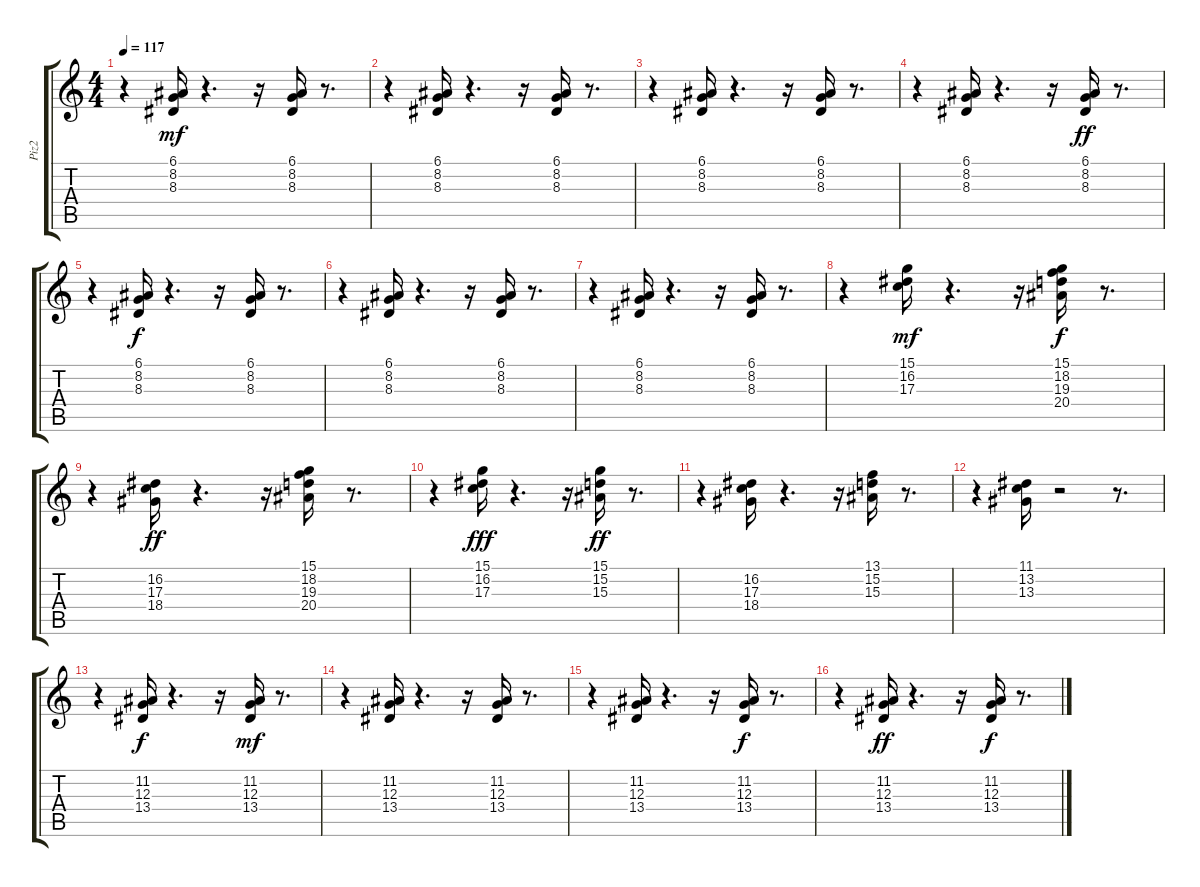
\track ("Piz2" "Piz2") {instrument pizzicatostrings}
\staff {score tabs}
\tuning (E4 B3 G3 D3 A2 E2) {hide}
\ts (4 4)
\tempo 117
\clef g2
\ks c
r.4{dy f} (6.1 8.2 8.3).16{dy mf} r.4{d} r.16 (6.1 8.2 8.3).16 r.8{d} |
r.4 (6.1 8.2 8.3).16 r.4{d} r.16 (6.1 8.2 8.3).16 r.8{d} |
r.4 (6.1 8.2 8.3).16 r.4{d} r.16 (6.1 8.2 8.3).16 r.8{d} |
r.4 (6.1 8.2 8.3).16 r.4{d} r.16 (6.1 8.2 8.3).16{dy ff} r.8{d} |
r.4 (6.1 8.2 8.3).16{dy f} r.4{d} r.16 (6.1 8.2 8.3).16 r.8{d} |
r.4 (6.1 8.2 8.3).16 r.4{d} r.16 (6.1 8.2 8.3).16 r.8{d} |
r.4 (6.1 8.2 8.3).16 r.4{d} r.16 (6.1 8.2 8.3).16 r.8{d} |
r.4 (15.1 16.2 17.3).16{dy mf} r.4{d} r.16 (15.1 18.2 19.3 20.4).16{dy f} r.8{d} |
r.4 (16.2 17.3 18.4).16{dy ff} r.4{d} r.16 (15.1 18.2 19.3 20.4).16 r.8{d} |
r.4 (15.1 16.2 17.3).16{dy fff} r.4{d} r.16 (15.1 15.2 15.3).16{dy ff} r.8{d} |
r.4 (16.2 17.3 18.4).16 r.4{d} r.16 (13.1 15.2 15.3).16 r.8{d} |
r.4 (11.1 13.2 13.3).16 r.2 r.8{d} |
r.4 (11.2 12.3 13.4).16{dy f} r.4{d} r.16 (11.2 12.3 13.4).16{dy mf} r.8{d} |
r.4 (11.2 12.3 13.4).16 r.4{d} r.16 (11.2 12.3 13.4).16 r.8{d} |
r.4 (11.2 12.3 13.4).16 r.4{d} r.16 (11.2 12.3 13.4).16{dy f} r.8{d} |
r.4 (11.2 12.3 13.4).16{dy ff} r.4{d} r.16 (11.2 12.3 13.4).16{dy f} r.8{d}
